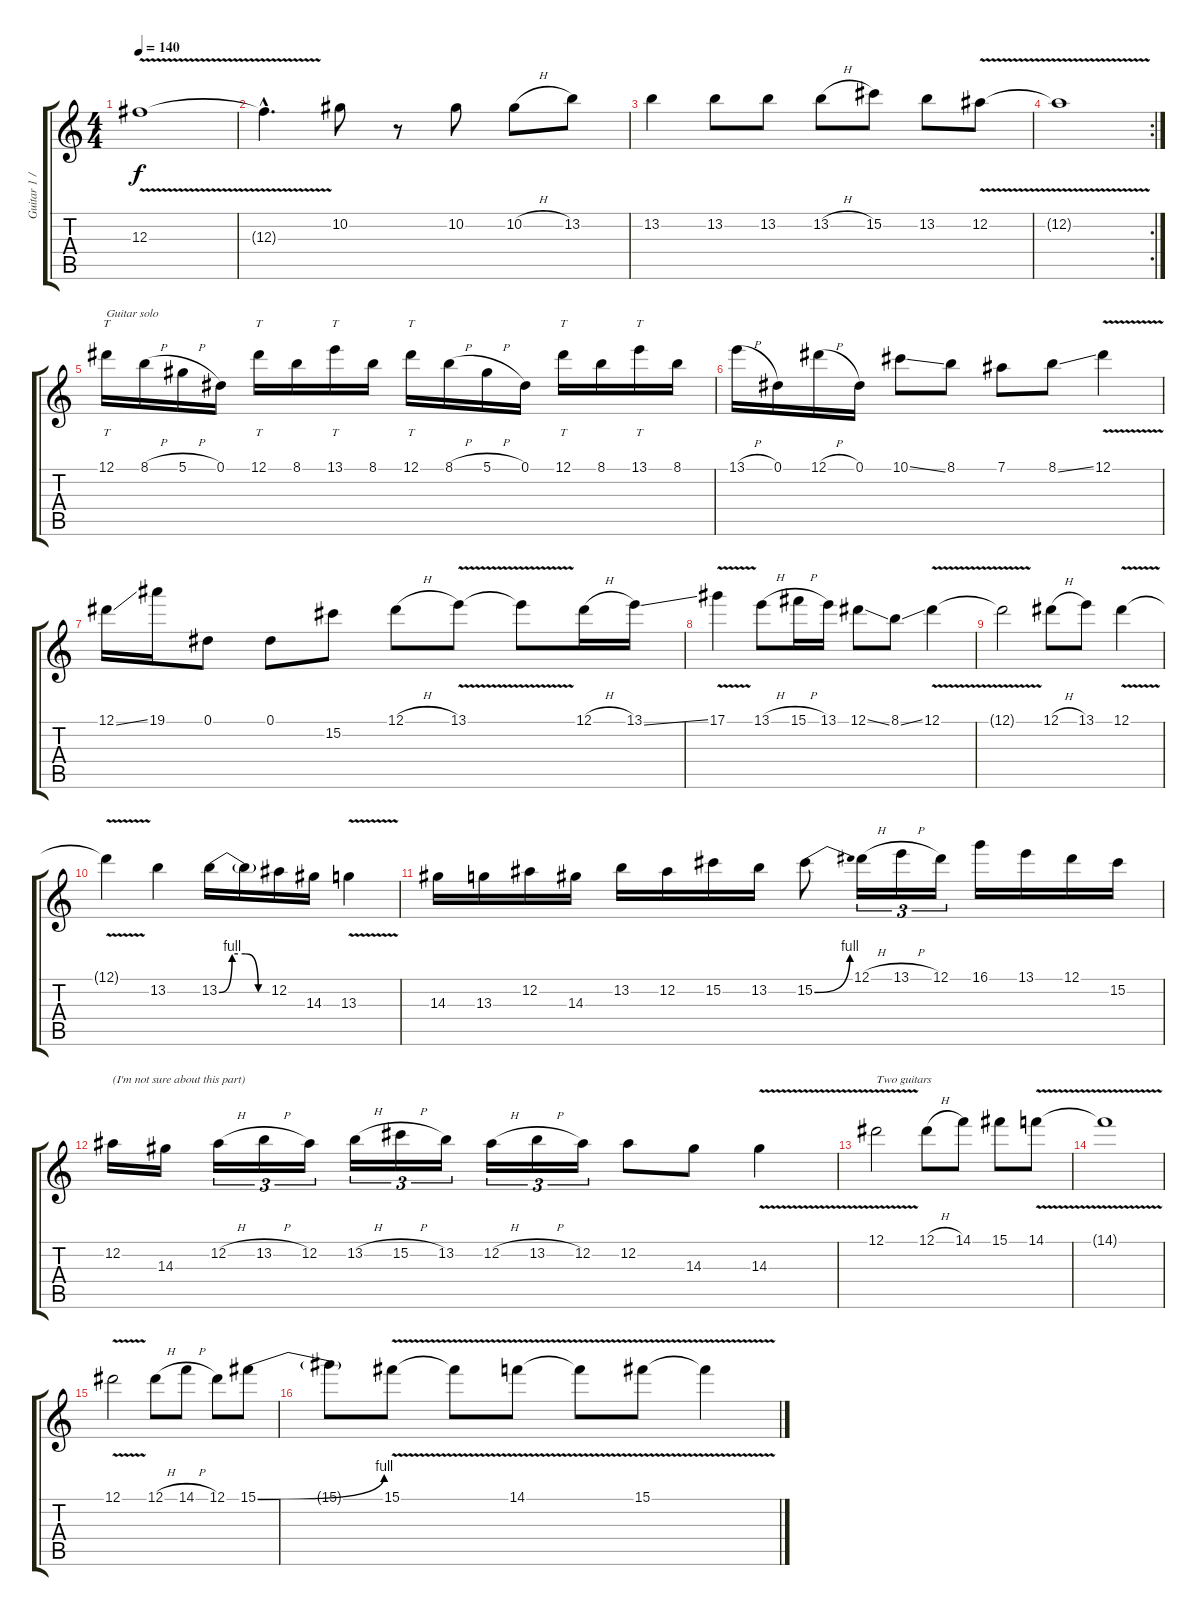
\track ("Guitar 1 / Lead" "Guitar 1 /") {instrument distortionguitar}
\staff {score tabs}
\tuning (Eb4 Bb3 Gb3 Db3 Ab2 Eb2) {hide}
\ts (4 4)
\tempo 140
\clef g2
\ks c
12.3{v}.1{dy f} |
12.3{hac t}.4{d} 10.2.8 r.8 10.2.8 10.2{h}.8 13.2.8 |
13.2.4 13.2.8 13.2.8 13.2{h}.8 15.2.8 13.2.8 12.2{v}.8 |
\rc 2
12.2{t}.1 |
12.1.16{tt txt "Guitar solo"} 8.1{h}.16 5.1{h}.16 0.1.16 12.1.16{tt} 8.1.16 13.1.16{tt} 8.1.16 12.1.16{tt} 8.1{h}.16 5.1{h}.16 0.1.16 12.1.16{tt} 8.1.16 13.1.16{tt} 8.1.16 |
13.1{h}.16 0.1.16 12.1{h}.16 0.1.16 10.1{ss}.8 8.1.8 7.1.8 8.1{ss}.8 12.1{v}.4 |
12.1{ss}.16 19.1.16 0.1.8 0.1.8 15.2.8 12.1{h}.8 13.1{v}.8 13.1{t}.8 12.1{h}.16 13.1{ss}.16 |
17.1{v}.4 13.1{h}.8 15.1{h}.16 13.1.16 12.1{ss}.8 8.1{ss}.8 12.1{v}.4 |
12.1{t}.2 12.1{h}.8 13.1.8 12.1{v}.4 |
12.1{t}.4 13.2.4 13.2{be (custom 0 0 15 4 30 4 45 0 60 0)}.16 13.2{t}.16 12.2.16 14.3.16 13.3{v}.4 |
14.3.16 13.3.16 12.2.16 14.3.16 13.2.16 12.2.16 15.2.16 13.2.16 15.2{be (bend 0 0 60 4)}.8 12.1{h}.16{tu (3 2)} 13.1{h}.16{tu (3 2)} 12.1.16{tu (3 2)} 16.1.16 13.1.16 12.1.16 15.2.16 |
12.2.16{txt "(I'm not sure about this part)"} 14.3.16 12.2{h}.16{tu (3 2)} 13.2{h}.16{tu (3 2)} 12.2.16{tu (3 2)} 13.2{h}.16{tu (3 2)} 15.2{h}.16{tu (3 2)} 13.2.16{tu (3 2)} 12.2{h}.16{tu (3 2)} 13.2{h}.16{tu (3 2)} 12.2.16{tu (3 2)} 12.2.8 14.3.8 14.3{v}.4 |
12.1{v}.2{txt "Two guitars"} 12.1{h}.8 14.1.8 15.1.8 14.1{v}.8 |
14.1{t}.1 |
12.1{v}.2 12.1{h}.8 14.1{h}.8 12.1.8 15.1{be (bend 0 0 60 4)}.8 |
15.1{t}.8 15.1{v}.8 15.1{t}.8 14.1{v}.8 14.1{t}.8 15.1{v}.8 15.1{t}.4
